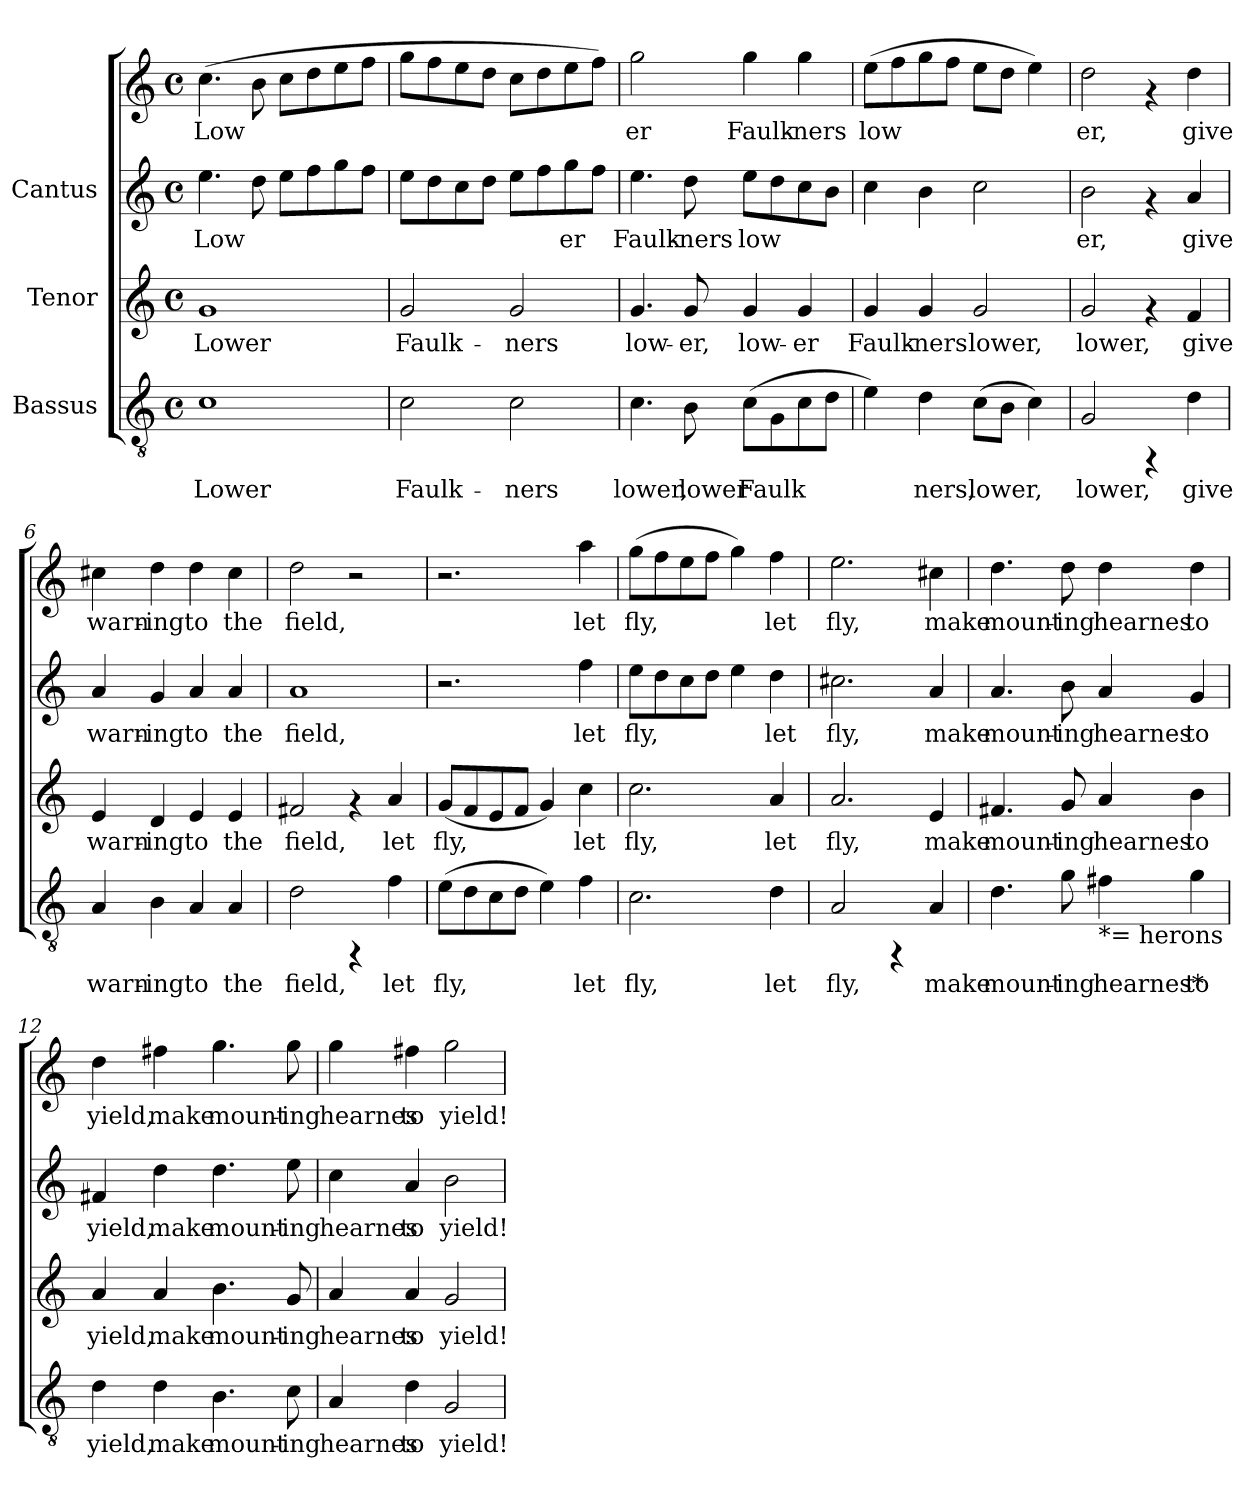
**kern	**text	**kern	**text	**kern	**text	**kern	**text
*part3	*part3	*part2	*part2	*part1	*part1	*part1	*part1
*staff4	*staff4	*staff3	*staff3	*staff2	*staff2	*staff1	*staff1
*I"Bassus	*	*I"Tenor	*	*I"Cantus	*	*	*
!!LO:PB:g=z
*stria5	*	*stria5	*	*stria5	*	*stria5	*
*clefGv2	*	*clefG2	*	*clefG2	*	*clefG2	*
*M4/4	*	*M4/4	*	*M4/4	*	*M4/4	*
*met(c)	*	*met(c)	*	*met(c)	*	*met(c)	*
*MM156	*	*MM156	*	*MM156	*	*MM156	*
=1	=1	=1	=1	=1	=1	=1	=1
!	!LO:LY:b:cj	!	!LO:LY:b:cj	!	!LO:LY:b:cj	!	!LO:LY:b:cj
1c	Lower	1g	Lower	4.ee\	-Low-	(>4.cc\	Low-
!	!	!	!	!	!LO:LY:b:cj	!	!LO:LY:b:cj
.	.	.	.	8dd\	--	8b\	--
!	!	!	!	!	!LO:LY:b:cj	!	!LO:LY:b:cj
.	.	.	.	8ee\L	--	8cc\L	--
!	!	!	!	!	!LO:LY:b:cj	!	!LO:LY:b:cj
.	.	.	.	8ff\	--	8dd\	--
!	!	!	!	!	!LO:LY:b:cj	!	!LO:LY:b:cj
.	.	.	.	8gg\	--	8ee\	--
!	!	!	!	!	!LO:LY:b:cj	!	!LO:LY:b:cj
.	.	.	.	8ff\J	--	8ff\J	--
=2	=2	=2	=2	=2	=2	=2	=2
!	!LO:LY:b:cj	!	!LO:LY:b:cj	!	!LO:LY:b:cj	!	!
2c\	Faulk-	2g/	Faulk-	8ee\L	-	8gg\L	.
!	!	!	!	!	!LO:LY:b:cj	!	!
.	.	.	.	8dd\	.	8ff\	.
!	!	!	!	!	!LO:LY:b:cj	!	!
.	.	.	.	8cc\	.	8ee\	.
!	!	!	!	!	!LO:LY:b:cj	!	!
.	.	.	.	8dd\J	.	8dd\J	.
!	!LO:LY:b:cj	!	!LO:LY:b:cj	!	!LO:LY:b:cj	!	!
2c\	-ners	2g/	-ners	8ee\L	.	8cc\L	.
!	!	!	!	!	!LO:LY:b:cj	!	!
.	.	.	.	8ff\	.	8dd\	.
!	!	!	!	!	!LO:LY:b:cj	!	!
.	.	.	.	8gg\	er	8ee\	.
!	!	!	!	!	!LO:LY:b:cj	!	!
.	.	.	.	8ff\J	.	8ff\J)	.
=3	=3	=3	=3	=3	=3	=3	=3
!	!LO:LY:b:cj	!	!LO:LY:b:cj	!	!LO:LY:b:cj	!	!LO:LY:b:cj
4.c\	lower,	4.g/	low-	4.ee\	Faulk-	2gg\	er
!	!LO:LY:b:cj	!	!LO:LY:b:cj	!	!LO:LY:b:cj	!	!
8B\	lower	8g/	-er,	8dd\	-ners	.	.
!	!LO:LY:b:cj	!	!LO:LY:b:cj	!	!LO:LY:b:cj	!	!LO:LY:b:cj
(>8c\L	Faulk-	4g/	low-	8ee\L	low-	4gg\	Faulk-
!	!LO:LY:b:cj	!	!	!	!LO:LY:b:cj	!	!
8G\	--	.	.	8dd\	--	.	.
!	!LO:LY:b:cj	!	!LO:LY:b:cj	!	!LO:LY:b:cj	!	!LO:LY:b:cj
8c\	--	4g/	-er	8cc\	--	4gg\	-ners
!	!LO:LY:b:cj	!	!	!	!LO:LY:b:cj	!	!
8d\J	--	.	.	8b\J	--	.	.
=4	=4	=4	=4	=4	=4	=4	=4
!	!LO:LY:b:cj	!	!LO:LY:b:cj	!	!	!	!LO:LY:b:cj
4e\)	-	4g/	Faulk-	4cc\	.	(>8ee\L	-low-
!	!	!	!	!	!	!	!LO:LY:b:cj
.	.	.	.	.	.	8ff\	--
!	!LO:LY:b:cj	!	!LO:LY:b:cj	!	!	!	!LO:LY:b:cj
4d\	ners,	4g/	-ners	4b\	.	8gg\	--
!	!	!	!	!	!	!	!LO:LY:b:cj
.	.	.	.	.	.	8ff\J	--
!	!LO:LY:b:cj	!	!LO:LY:b:cj	!	!	!	!LO:LY:b:cj
(>8c\L	lower,	2g/	lower,	2cc\	.	8ee\L	--
!	!LO:LY:b:cj	!	!	!	!	!	!LO:LY:b:cj
8B\J	.	.	.	.	.	8dd\J	--
!	!LO:LY:b:cj	!	!	!	!	!	!LO:LY:b:cj
4c\)	.	.	.	.	.	4ee\)	--
!!LO:LB:g=z
=5	=5	=5	=5	=5	=5	=5	=5
!	!LO:LY:b:cj	!	!LO:LY:b:cj	!	!LO:LY:b:cj	!	!LO:LY:b:cj
2G/	lower,	2g/	lower,	2b\	er,	2dd\	-er,
4rFF	.	4rf	.	4rf	.	4rf	.
!	!LO:LY:b:cj	!	!LO:LY:b:cj	!	!LO:LY:b:cj	!	!LO:LY:b:cj
4d\	give	4f/	give	4a/	give	4dd\	give
=6	=6	=6	=6	=6	=6	=6	=6
!	!LO:LY:b:cj	!	!LO:LY:b:cj	!	!LO:LY:b:cj	!	!LO:LY:b:cj
4A/	warn-	4e/	warn-	4a/	warn-	4cc#X\	warn-
!	!LO:LY:b:cj	!	!LO:LY:b:cj	!	!LO:LY:b:cj	!	!LO:LY:b:cj
4B\	-ing	4d/	-ing	4g/	-ing	4dd\	-ing
!	!LO:LY:b:cj	!	!LO:LY:b:cj	!	!LO:LY:b:cj	!	!LO:LY:b:cj
4A/	to	4e/	to	4a/	to	4dd\	to
!	!LO:LY:b:cj	!	!LO:LY:b:cj	!	!LO:LY:b:cj	!	!LO:LY:b:cj
4A/	the	4e/	the	4a/	the	4cc#\	the
=7	=7	=7	=7	=7	=7	=7	=7
!	!LO:LY:b:cj	!	!LO:LY:b:cj	!	!LO:LY:b:cj	!	!LO:LY:b:cj
2d\	field,	2f#X/	field,	1a	field,	2dd\	field,
4rFF	.	4rf	.	.	.	2r	.
!	!LO:LY:b:cj	!	!LO:LY:b:cj	!	!	!	!
4f\	let	4a/	let	.	.	.	.
=8	=8	=8	=8	=8	=8	=8	=8
!	!LO:LY:b:cj	!	!LO:LY:b:cj	!	!	!	!
(>8e\L	fly,	(<8g/L	fly,	2.r	.	2.r	.
!	!LO:LY:b:cj	!	!LO:LY:b:cj	!	!	!	!
8d\	.	8f/	.	.	.	.	.
!	!LO:LY:b:cj	!	!LO:LY:b:cj	!	!	!	!
8c\	.	8e/	.	.	.	.	.
!	!LO:LY:b:cj	!	!LO:LY:b:cj	!	!	!	!
8d\J	.	8f/J	.	.	.	.	.
!	!LO:LY:b:cj	!	!LO:LY:b:cj	!	!	!	!
4e\)	.	4g/)	.	.	.	.	.
!	!LO:LY:b:cj	!	!LO:LY:b:cj	!	!LO:LY:b:cj	!	!LO:LY:b:cj
4f\	let	4cc\	let	4ff\	let	4aa\	let
=9	=9	=9	=9	=9	=9	=9	=9
!	!LO:LY:b:cj	!	!LO:LY:b:cj	!	!LO:LY:b:cj	!	!LO:LY:b:cj
2.c\	fly,	2.cc\	fly,	8ee\L	fly,	(>8gg\L	fly,
!	!	!	!	!	!LO:LY:b:cj	!	!LO:LY:b:cj
.	.	.	.	8dd\	.	8ff\	.
!	!	!	!	!	!LO:LY:b:cj	!	!LO:LY:b:cj
.	.	.	.	8cc\	.	8ee\	.
!	!	!	!	!	!LO:LY:b:cj	!	!LO:LY:b:cj
.	.	.	.	8dd\J	.	8ff\J	.
!	!	!	!	!	!LO:LY:b:cj	!	!LO:LY:b:cj
.	.	.	.	4ee\	.	4gg\)	.
!	!LO:LY:b:cj	!	!LO:LY:b:cj	!	!LO:LY:b:cj	!	!LO:LY:b:cj
4d\	let	4a/	let	4dd\	let	4ff\	let
!!LO:LB:g=z
=10	=10	=10	=10	=10	=10	=10	=10
!	!LO:LY:b:cj	!	!LO:LY:b:cj	!	!LO:LY:b:cj	!	!LO:LY:b:cj
2A/	fly,	2.a/	fly,	2.cc#X\	fly,	2.ee\	fly,
4rFF	.	.	.	.	.	.	.
!	!LO:LY:b:cj	!	!LO:LY:b:cj	!	!LO:LY:b:cj	!	!LO:LY:b:cj
4A/	make	4e/	make	4a/	make	4cc#X\	make
=11	=11	=11	=11	=11	=11	=11	=11
!	!LO:LY:b:cj	!	!LO:LY:b:cj	!	!LO:LY:b:cj	!	!LO:LY:b:cj
4.d\	mount-	4.f#X/	mount-	4.a/	mount-	4.dd\	mount-
!	!LO:LY:b:cj	!	!LO:LY:b:cj	!	!LO:LY:b:cj	!	!LO:LY:b:cj
8g\	-ing	8g/	-ing	8b\	-ing	8dd\	-ing
!LO:TX:b:t=*= herons	!	!	!	!	!	!	!
!	!LO:LY:b:cj	!	!LO:LY:b:cj	!	!LO:LY:b:cj	!	!LO:LY:b:cj
4f#X\	hearnes*	4a/	hearnes	4a/	hearnes	4dd\	hearnes
!	!LO:LY:b:cj	!	!LO:LY:b:cj	!	!LO:LY:b:cj	!	!LO:LY:b:cj
4g\	to	4b\	to	4g/	to	4dd\	to
=12	=12	=12	=12	=12	=12	=12	=12
!	!LO:LY:b:cj	!	!LO:LY:b:cj	!	!LO:LY:b:cj	!	!LO:LY:b:cj
4d\	yield,	4a/	yield,	4f#X/	yield,	4dd\	yield,
!	!LO:LY:b:cj	!	!LO:LY:b:cj	!	!LO:LY:b:cj	!	!LO:LY:b:cj
4d\	make	4a/	make	4dd\	make	4ff#X\	make
!	!LO:LY:b:cj	!	!LO:LY:b:cj	!	!LO:LY:b:cj	!	!LO:LY:b:cj
4.B\	mount-	4.b\	mount-	4.dd\	mount-	4.gg\	mount-
!	!LO:LY:b:cj	!	!LO:LY:b:cj	!	!LO:LY:b:cj	!	!LO:LY:b:cj
8c\	-ing	8g/	-ing	8ee\	-ing	8gg\	-ing
=13	=13	=13	=13	=13	=13	=13	=13
!	!LO:LY:b:cj	!	!LO:LY:b:cj	!	!LO:LY:b:cj	!	!LO:LY:b:cj
4A/	hearnes	4a/	hearnes	4cc\	hearnes	4gg\	hearnes
!	!LO:LY:b:cj	!	!LO:LY:b:cj	!	!LO:LY:b:cj	!	!LO:LY:b:cj
4d\	to	4a/	to	4a/	to	4ff#X\	to
!	!LO:LY:b:cj	!	!LO:LY:b:cj	!	!LO:LY:b:cj	!	!LO:LY:b:cj
2G/	yield!	2g/	yield!	2b\	yield!	2gg\	yield!
=	=	=	=	=	=	=	=
*-	*-	*-	*-	*-	*-	*-	*-
